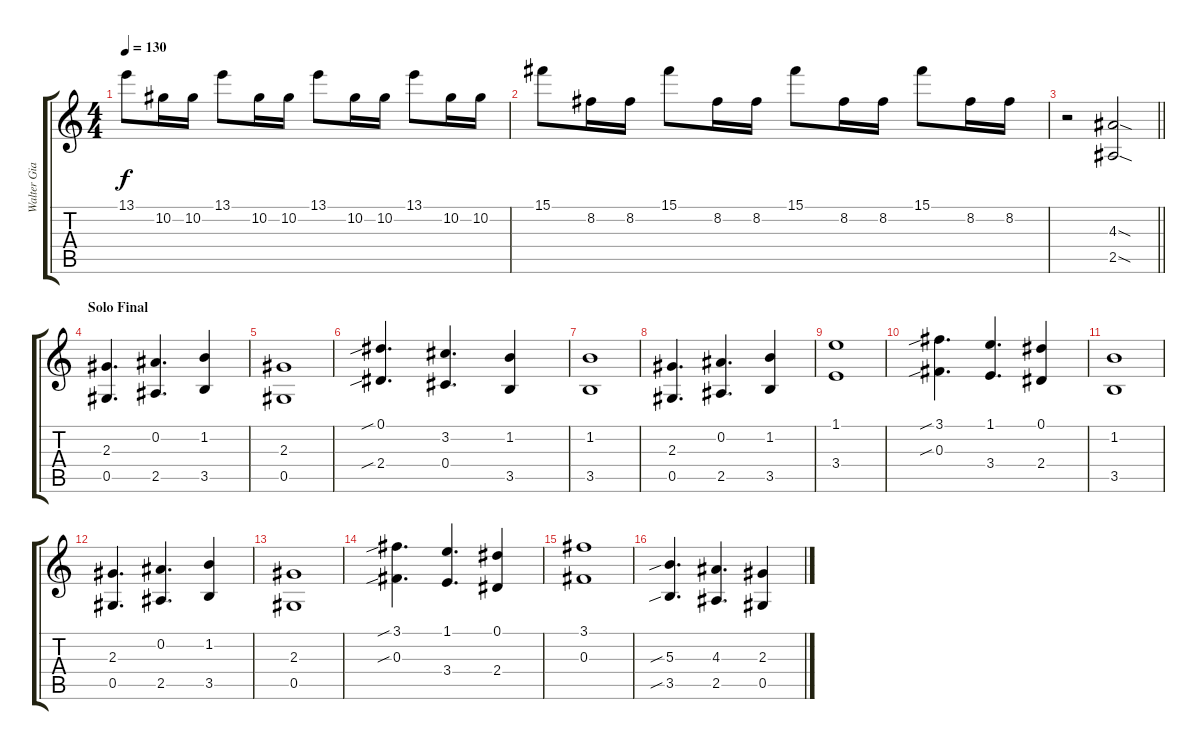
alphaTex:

\track ("Walter Giardino" "Walter Gia") {instrument distortionguitar}
\staff {score tabs}
\tuning (Eb4 Bb3 Gb3 Db3 Ab2 Eb2) {hide}
\ts (4 4)
\tempo 130
\clef g2
\ks c
13.1.8{dy f} 10.2.16 10.2.16 13.1.8 10.2.16 10.2.16 13.1.8 10.2.16 10.2.16 13.1.8 10.2.16 10.2.16 |
15.1.8 8.2.16 8.2.16 15.1.8 8.2.16 8.2.16 15.1.8 8.2.16 8.2.16 15.1.8 8.2.16 8.2.16 |
\barLineRight lightlight
r.2 (4.3{sod} 2.5{sod}).2 |
\section ("" "Solo Final")
(2.3 0.5).4{d volume 16} (0.2 2.5).4{d} (1.2 3.5).4 |
(2.3 0.5).1{volume 13} |
(0.1{sib} 2.4{sib}).4{d volume 12} (3.2 0.4).4{d} (1.2 3.5).4 |
(1.2 3.5).1{volume 11} |
(2.3 0.5).4{d volume 10} (0.2 2.5).4{d} (1.2 3.5).4 |
(1.1 3.4).1{volume 9} |
(3.1{sib} 0.3{sib}).4{d volume 8} (1.1 3.4).4{d} (0.1 2.4).4 |
(1.2 3.5).1{volume 7} |
(2.3 0.5).4{d volume 6} (0.2 2.5).4{d} (1.2 3.5).4 |
(2.3 0.5).1{volume 5} |
(3.1{sib} 0.3{sib}).4{d volume 4} (1.1 3.4).4{d} (0.1 2.4).4 |
(3.1 0.3).1{volume 3} |
(5.3{sib} 3.5{sib}).4{d volume 2} (4.3 2.5).4{d} (2.3 0.5).4
